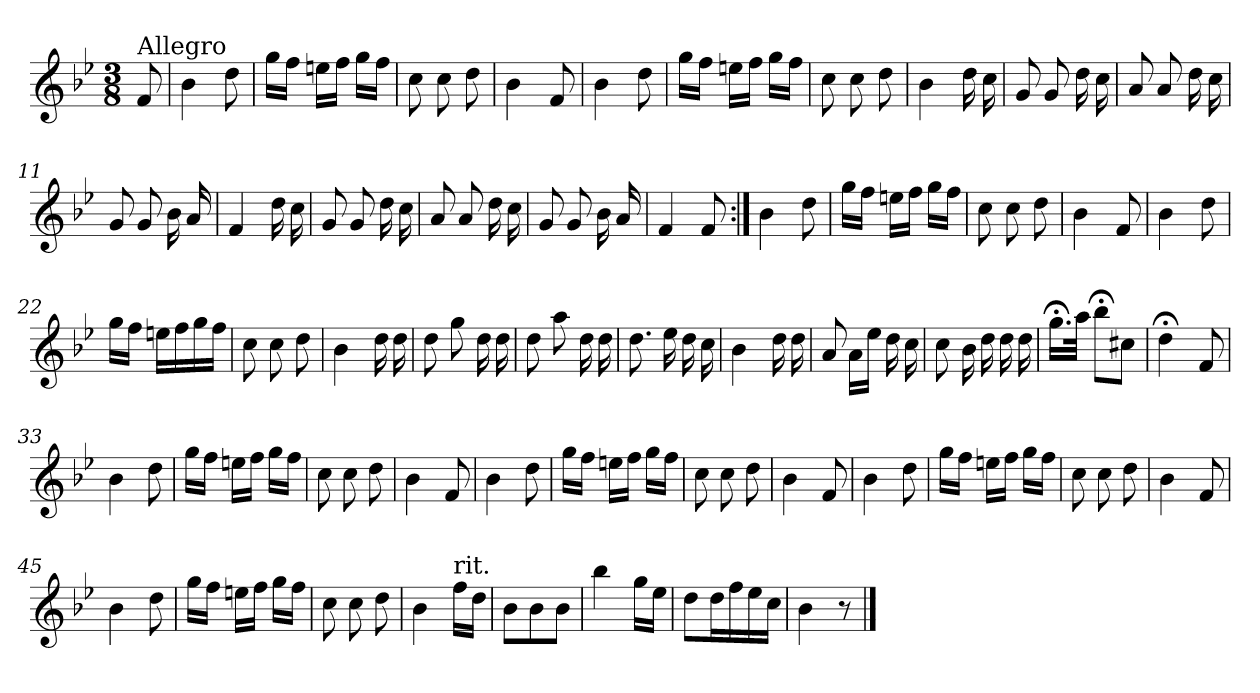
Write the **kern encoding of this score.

**kern
*part1
*staff1
*clefG2
*k[b-e-]
*B-:
*M3/8
=
!LO:TX:a:t=Allegro
8f/
=1
4b-\
8dd\
=2
16gg\LL
16ff\JJ
16een\LL
16ff\JJ
16gg\LL
16ff\JJ
=3
8cc\
8cc\
8dd\
=4
4b-\
8f/
=5
4b-\
8dd\
=6
16gg\LL
16ff\JJ
16een\LL
16ff\JJ
16gg\LL
16ff\JJ
=7
8cc\
8cc\
8dd\
=8
4b-\
16dd\
16cc\
=9
8g/
8g/
16dd\
16cc\
!!LO:LB:g=z
=10
8a/
8a/
16dd\
16cc\
=11
8g/
8g/
16b-\
16a/
=12
4f/
16dd\
16cc\
=13
8g/
8g/
16dd\
16cc\
=14
8a/
8a/
16dd\
16cc\
=15
8g/
8g/
16b-\
16a/
=16
4f/
8f/
=17:|!
4b-\
8dd\
=18
16gg\LL
16ff\JJ
16een\LL
16ff\JJ
16gg\LL
16ff\JJ
!!LO:LB:g=z
=19
8cc\
8cc\
8dd\
=20
4b-\
8f/
=21
4b-\
8dd\
=22
16gg\LL
16ff\JJ
16een\LL
16ff\
16gg\
16ff\JJ
=23
8cc\
8cc\
8dd\
=24
4b-\
16dd\
16dd\
=25
8dd\
8gg\
16dd\
16dd\
=26
8dd\
8aa\
16dd\
16dd\
=27
8.dd\
16ee-\
16dd\
16cc\
=28
4b-\
16dd\
16dd\
!!LO:LB:g=z
=29
8a/
16a\LL
16ee-\JJ
16dd\
16cc\
=30
8cc\
16b-\
16dd\
16dd\
16dd\
=31
16.gg;<\LL
32aa\JJk
8bb-;<\L
8cc#X\J
=32
4dd;<\
8f/
=33
4b-\
8dd\
=34
16gg\LL
16ff\JJ
16een\LL
16ff\JJ
16gg\LL
16ff\JJ
=35
8cc\
8cc\
8dd\
=36
4b-\
8f/
=37
4b-\
8dd\
!!LO:LB:g=z
=38
16gg\LL
16ff\JJ
16een\LL
16ff\JJ
16gg\LL
16ff\JJ
=39
8cc\
8cc\
8dd\
=40
4b-\
8f/
=41
4b-\
8dd\
=42
16gg\LL
16ff\JJ
16een\LL
16ff\JJ
16gg\LL
16ff\JJ
=43
8cc\
8cc\
8dd\
=44
4b-\
8f/
=45
4b-\
8dd\
=46
16gg\LL
16ff\JJ
16een\LL
16ff\JJ
16gg\LL
16ff\JJ
=47
8cc\
8cc\
8dd\
!!LO:LB:g=z
=48
4b-\
!LO:TX:a:t=rit.
16ff\LL
16dd\JJ
=49
8b-\L
8b-\
8b-\J
=50
4bb-\
16gg\LL
16ee-\JJ
=51
8dd\L
16dd\L
16ff\
16ee-\
16cc\JJ
=52
4b-\
8r
==
*-
